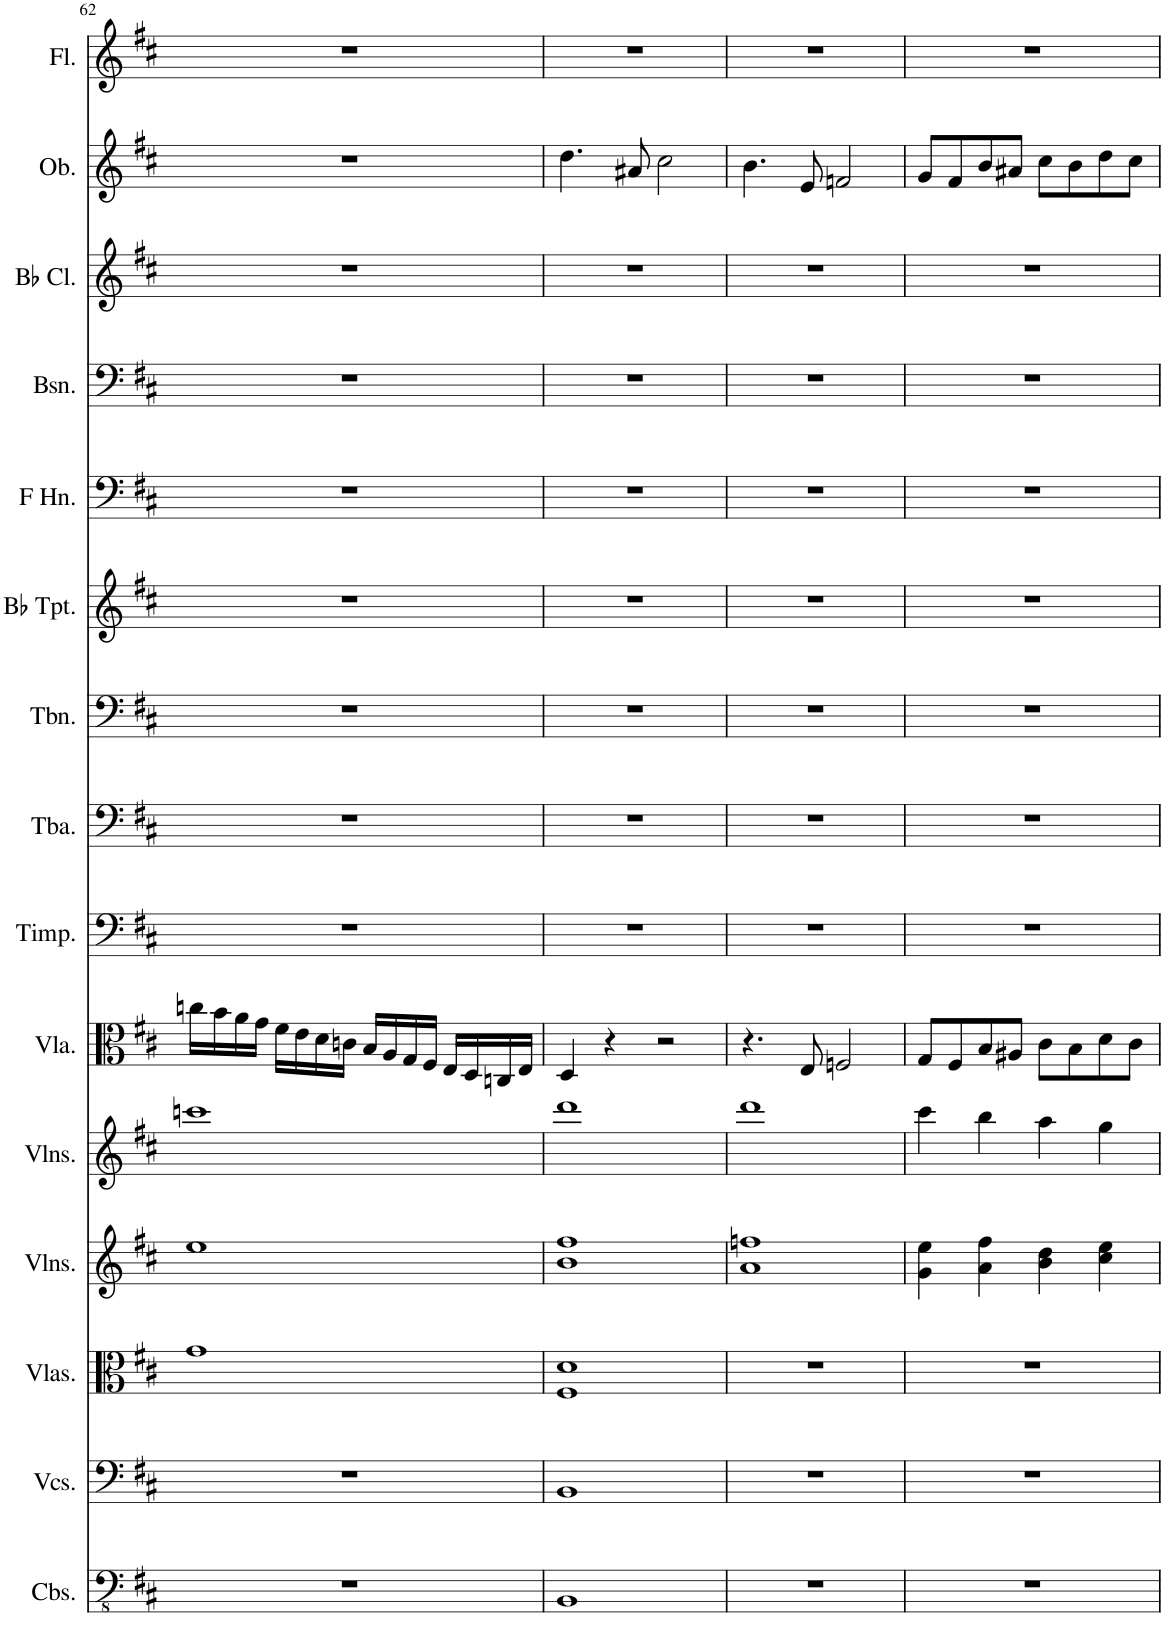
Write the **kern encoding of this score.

**kern	**kern	**kern	**kern	**kern	**kern	**kern	**kern	**kern	**kern	**kern	**kern	**kern	**kern	**kern
*part15	*part14	*part13	*part12	*part11	*part10	*part9	*part8	*part7	*part6	*part5	*part4	*part3	*part2	*part1
*staff15	*staff14	*staff13	*staff12	*staff11	*staff10	*staff9	*staff8	*staff7	*staff6	*staff5	*staff4	*staff3	*staff2	*staff1
*I"Contrabasses	*I"Violoncellos	*I"Violas	*I"Violins	*I"Violins	*I"Viola	*I"Timpani	*I"Tuba	*I"Trombone	*I"Bb Trumpet	*I"Horn in F	*I"Bassoon	*I"Bb Clarinet	*I"Oboe	*I"Flute
*I'Cbs.	*I'Vcs.	*I'Vlas.	*I'Vlns.	*I'Vlns.	*I'Vla.	*I'Timp.	*I'Tba.	*I'Tbn.	*I'Bb Tpt.	*	*I'Bsn.	*I'Bb Cl.	*I'Ob.	*I'Fl.
!!LO:PB:g=z
*clefFv4	*clefF4	*clefC3	*clefG2	*clefG2	*clefC3	*clefF4	*clefF4	*clefF4	*clefG2	*clefF4	*clefF4	*clefG2	*clefG2	*clefG2
*	*	*	*	*	*	*	*	*	*ITrd1c2	*ITrd4c7	*	*ITrd1c2	*	*
*k[f#c#]	*k[f#c#]	*k[f#c#]	*k[f#c#]	*k[f#c#]	*k[f#c#]	*k[f#c#]	*k[f#c#]	*k[f#c#]	*k[f#c#]	*k[f#c#]	*k[f#c#]	*k[f#c#]	*k[f#c#]	*k[f#c#]
*M4/4	*M4/4	*M4/4	*M4/4	*M4/4	*M4/4	*M4/4	*M4/4	*M4/4	*M4/4	*M4/4	*M4/4	*M4/4	*M4/4	*M4/4
=62	=62	=62	=62	=62	=62	=62	=62	=62	=62	=62	=62	=62	=62	=62
1r	1r	1g	1ee	1cccn	16ccn\LL	1r	1r	1r	1r	1r	1r	1r	1r	1r
.	.	.	.	.	16b\	.	.	.	.	.	.	.	.	.
.	.	.	.	.	16a\	.	.	.	.	.	.	.	.	.
.	.	.	.	.	16g\JJ	.	.	.	.	.	.	.	.	.
.	.	.	.	.	16f#\LL	.	.	.	.	.	.	.	.	.
.	.	.	.	.	16e\	.	.	.	.	.	.	.	.	.
.	.	.	.	.	16d\	.	.	.	.	.	.	.	.	.
.	.	.	.	.	16cn\JJ	.	.	.	.	.	.	.	.	.
.	.	.	.	.	16B/LL	.	.	.	.	.	.	.	.	.
.	.	.	.	.	16A/	.	.	.	.	.	.	.	.	.
.	.	.	.	.	16G/	.	.	.	.	.	.	.	.	.
.	.	.	.	.	16F#/JJ	.	.	.	.	.	.	.	.	.
.	.	.	.	.	16E/LL	.	.	.	.	.	.	.	.	.
.	.	.	.	.	16D/	.	.	.	.	.	.	.	.	.
.	.	.	.	.	16Cn/	.	.	.	.	.	.	.	.	.
.	.	.	.	.	16E/JJ	.	.	.	.	.	.	.	.	.
=63	=63	=63	=63	=63	=63	=63	=63	=63	=63	=63	=63	=63	=63	=63
1BBB	1BB	1F# 1d	1b 1ff#	1ddd	4D/	1r	1r	1r	1r	1r	1r	1r	4.dd\	1r
.	.	.	.	.	4r	.	.	.	.	.	.	.	.	.
.	.	.	.	.	.	.	.	.	.	.	.	.	8a#X/	.
.	.	.	.	.	2r	.	.	.	.	.	.	.	2cc#\	.
=64	=64	=64	=64	=64	=64	=64	=64	=64	=64	=64	=64	=64	=64	=64
1r	1r	1r	1a 1ffn	1ddd	4.r	1r	1r	1r	1r	1r	1r	1r	4.b\	1r
.	.	.	.	.	8E/	.	.	.	.	.	.	.	8e/	.
.	.	.	.	.	2Fn/	.	.	.	.	.	.	.	2fn/	.
=65	=65	=65	=65	=65	=65	=65	=65	=65	=65	=65	=65	=65	=65	=65
1r	1r	1r	4g\ 4ee\	4ccc#\	8G/L	1r	1r	1r	1r	1r	1r	1r	8g/L	1r
.	.	.	.	.	8F#/	.	.	.	.	.	.	.	8f#/	.
.	.	.	4a\ 4ff#\	4bb\	8B/	.	.	.	.	.	.	.	8b/	.
.	.	.	.	.	8A#X/J	.	.	.	.	.	.	.	8a#X/J	.
.	.	.	4b\ 4dd\	4aa\	8c#\L	.	.	.	.	.	.	.	8cc#\L	.
.	.	.	.	.	8B\	.	.	.	.	.	.	.	8b\	.
.	.	.	4cc#\ 4ee\	4gg\	8d\	.	.	.	.	.	.	.	8dd\	.
.	.	.	.	.	8c#\J	.	.	.	.	.	.	.	8cc#\J	.
=	=	=	=	=	=	=	=	=	=	=	=	=	=	=
*-	*-	*-	*-	*-	*-	*-	*-	*-	*-	*-	*-	*-	*-	*-
